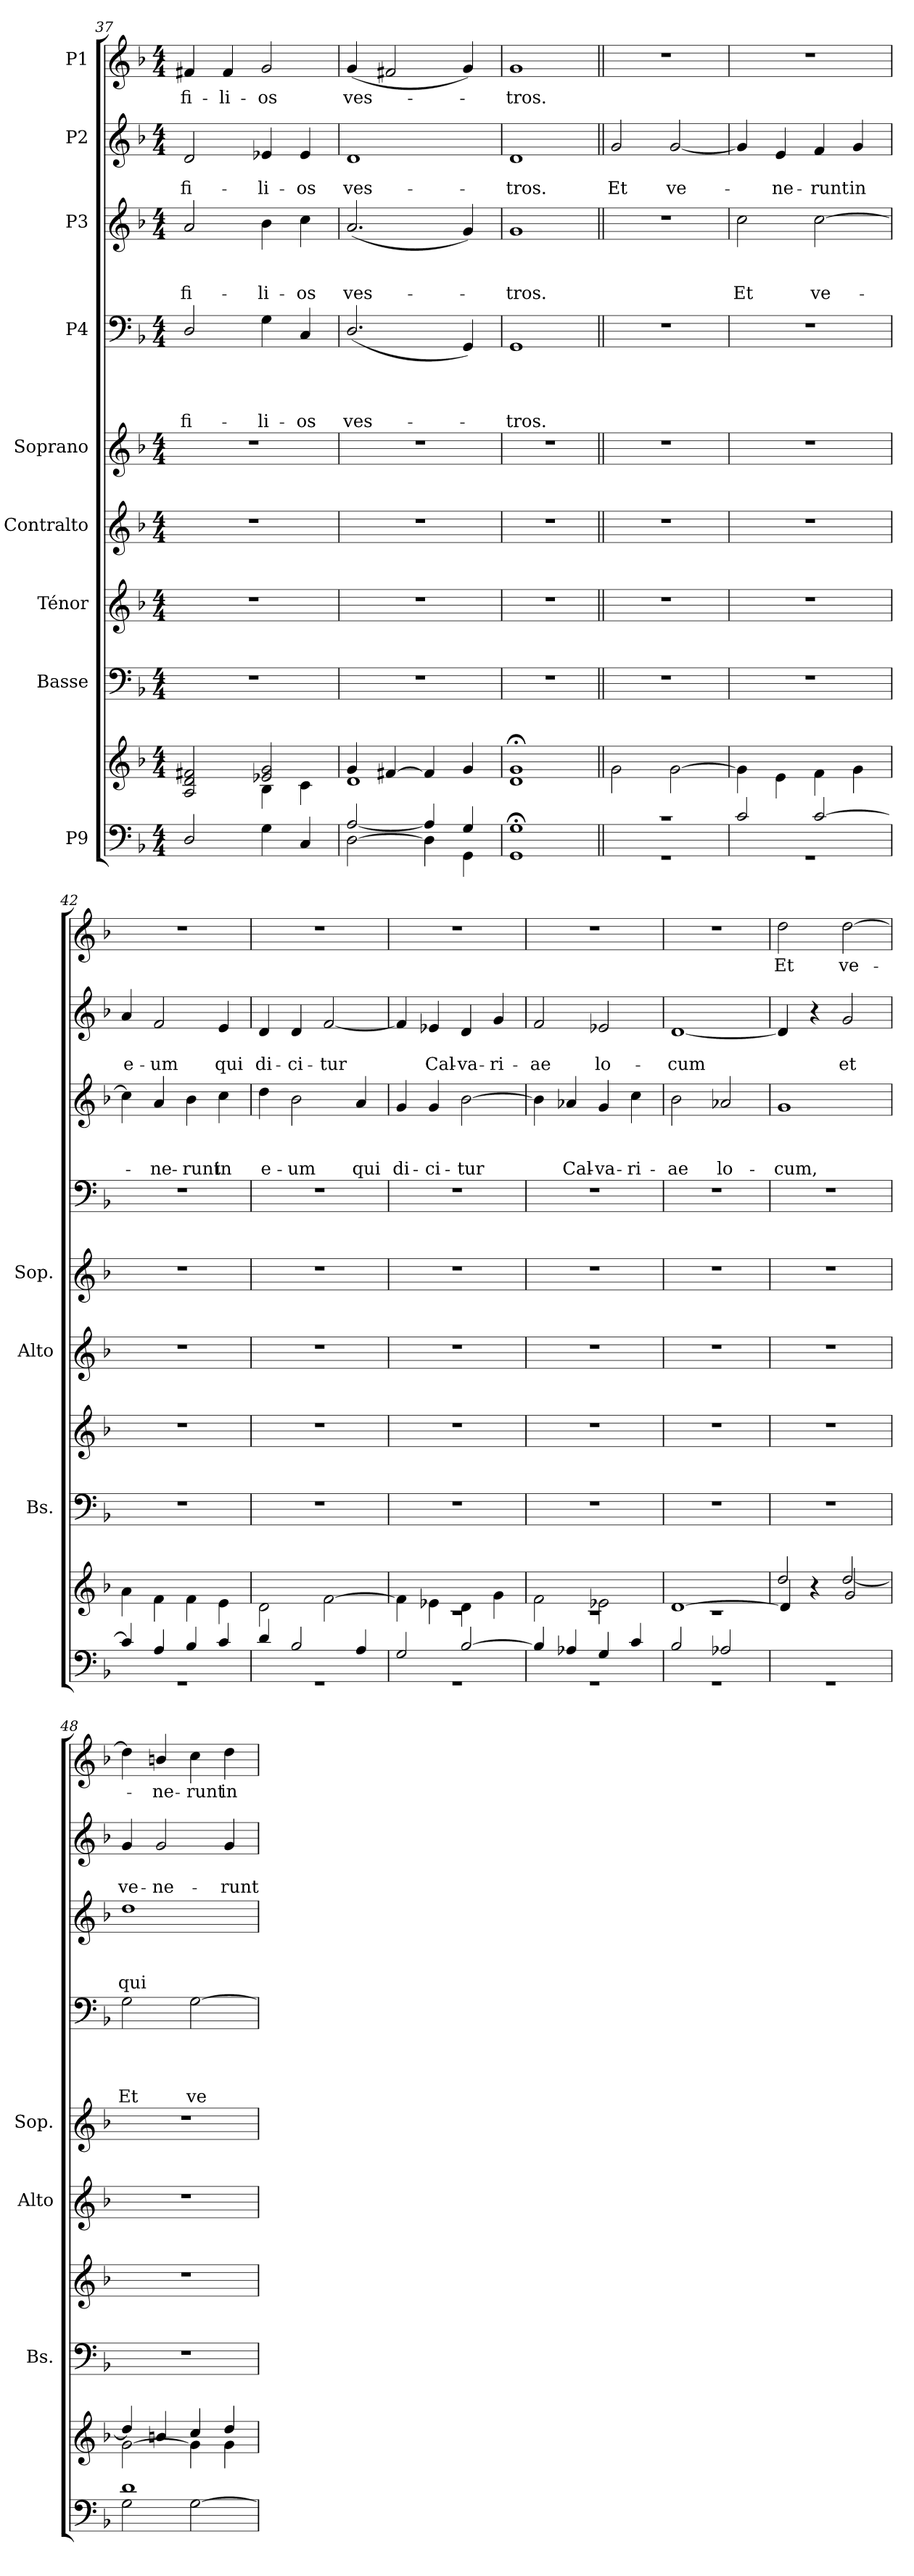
**kern	**kern	**kern	**kern	**kern	**kern	**kern	**text	**text	**text	**text	**kern	**text	**text	**text	**kern	**text	**text	**kern	**text
*part9	*part9	*part8	*part7	*part6	*part5	*part4	*part4	*part4	*part4	*part4	*part3	*part3	*part3	*part3	*part2	*part2	*part2	*part1	*part1
*staff10	*staff9	*staff8	*staff7	*staff6	*staff5	*staff4	*staff4	*staff4	*staff4	*staff4	*staff3	*staff3	*staff3	*staff3	*staff2	*staff2	*staff2	*staff1	*staff1
*I"P9	*	*I"Basse	*I"Ténor	*I"Contralto	*I"Soprano	*I"P4	*	*	*	*	*I"P3	*	*	*	*I"P2	*	*	*I"P1	*
*	*	*I'Bs.	*	*I'Alto	*I'Sop.	*	*	*	*	*	*	*	*	*	*	*	*	*	*
*clefF4	*clefG2	*clefF4	*clefG2	*clefG2	*clefG2	*clefF4	*	*	*	*	*clefG2	*	*	*	*clefG2	*	*	*clefG2	*
*	*	*	*ITrd7c12	*	*	*	*	*	*	*	*ITrd7c12	*	*	*	*	*	*	*	*
*k[b-]	*k[b-]	*k[b-]	*k[b-]	*k[b-]	*k[b-]	*k[b-]	*	*	*	*	*k[b-]	*	*	*	*k[b-]	*	*	*k[b-]	*
*F:	*F:	*F:	*F:	*F:	*F:	*F:	*	*	*	*	*F:	*	*	*	*F:	*	*	*F:	*
*M4/4	*M4/4	*M4/4	*M4/4	*M4/4	*M4/4	*M4/4	*	*	*	*	*M4/4	*	*	*	*M4/4	*	*	*M4/4	*
=37	=37	=37	=37	=37	=37	=37	=37	=37	=37	=37	=37	=37	=37	=37	=37	=37	=37	=37	=37
*^	*^	*	*	*	*	*	*	*	*	*	*	*	*	*	*	*	*	*	*
*	*^	*	*^	*	*	*	*	*	*	*	*	*	*	*	*	*	*	*	*	*	*
!	!	!	!	!	!	!	!	!	!	!	!	!	!	!LO:LY:b	!	!	!	!LO:LY:b	!	!	!LO:LY:b	!	!LO:LY:b
2D/	1ryy	1ryy	1ryy	2ryy	2A/ 2d/ 2f#X/	1r	1r	1r	1r	2D/	.	.	.	fi-	2A/	.	.	fi-	2d/	.	fi-	4f#X/	fi-
!	!	!	!	!	!	!	!	!	!	!	!	!	!	!	!	!	!	!	!	!	!	!	!LO:LY:b
.	.	.	.	.	.	.	.	.	.	.	.	.	.	.	.	.	.	.	.	.	.	4f#/	-li-
!	!	!	!	!	!	!	!	!	!	!	!	!	!	!LO:LY:b	!	!	!	!LO:LY:b	!	!	!LO:LY:b	!	!LO:LY:b
4G\	.	.	.	2e-X/ 2g/	4B-\	.	.	.	.	4G\	.	.	.	-li-	4B-\	.	.	-li-	4e-X/	.	-li-	2g/	-os
!	!	!	!	!	!	!	!	!	!	!	!	!	!	!LO:LY:b	!	!	!	!LO:LY:b	!	!	!LO:LY:b	!	!
4C/	.	.	.	.	4c\	.	.	.	.	4C/	.	.	.	-os	4c\	.	.	-os	4e-/	.	-os	.	.
=38	=38	=38	=38	=38	=38	=38	=38	=38	=38	=38	=38	=38	=38	=38	=38	=38	=38	=38	=38	=38	=38	=38	=38
!	!	!	!	!	!	!	!	!	!	!	!	!	!	!LO:LY:b	!	!	!	!LO:LY:b	!	!	!LO:LY:b	!	!LO:LY:b
[<2D\	[>2A/	1ryy	1ryy	1d	4g/	1r	1r	1r	1r	(<2.D/	.	.	.	ves-	(<2.A/	.	.	ves-	1d	.	ves-	(<4g/	ves-
.	.	.	.	.	[<4f#X/	.	.	.	.	.	.	.	.	.	.	.	.	.	.	.	.	2f#X/	.
4D\]	4A/]	.	.	.	4f#/]	.	.	.	.	.	.	.	.	.	.	.	.	.	.	.	.	.	.
4GG\	4G/	.	.	.	4g/	.	.	.	.	4GG/)	.	.	.	.	4G/)	.	.	.	.	.	.	4g/)	.
=39	=39	=39	=39	=39	=39	=39	=39	=39	=39	=39	=39	=39	=39	=39	=39	=39	=39	=39	=39	=39	=39	=39	=39
!	!	!	!	!	!	!	!	!	!	!	!	!	!	!LO:LY:b	!	!	!	!LO:LY:b	!	!	!LO:LY:b	!	!LO:LY:b
1GG;< 1G;<	1ryy	1ryy	1ryy	1ryy	1d; 1g;	1r	1r	1r	1r	1GG	.	.	.	-tros.	1G	.	.	-tros.	1d	.	-tros.	1g	-tros.
=40||	=40||	=40||	=40||	=40||	=40||	=40||	=40||	=40||	=40||	=40||	=40||	=40||	=40||	=40||	=40||	=40||	=40||	=40||	=40||	=40||	=40||	=40||	=40||
!	!	!	!	!	!	!	!	!	!	!	!	!	!	!	!	!	!	!	!	!	!LO:LY:b	!	!
1rc	1rGG	1ryy	1ryy	1ryy	2g\	1r	1r	1r	1r	1r	.	.	.	.	1r	.	.	.	2g/	.	Et	1r	.
!	!	!	!	!	!	!	!	!	!	!	!	!	!	!	!	!	!	!	!	!	!LO:LY:b	!	!
.	.	.	.	.	[<2g\	.	.	.	.	.	.	.	.	.	.	.	.	.	[<2g/	.	ve-	.	.
=41	=41	=41	=41	=41	=41	=41	=41	=41	=41	=41	=41	=41	=41	=41	=41	=41	=41	=41	=41	=41	=41	=41	=41
!	!	!	!	!	!	!	!	!	!	!	!	!	!	!	!	!	!	!LO:LY:b	!	!	!	!	!
2c/	1rGG	1ryy	1ryy	1ryy	4g\]	1r	1r	1r	1r	1r	.	.	.	.	2c\	.	.	Et	4g/]	.	.	1r	.
!	!	!	!	!	!	!	!	!	!	!	!	!	!	!	!	!	!	!	!	!	!LO:LY:b	!	!
.	.	.	.	.	4e\	.	.	.	.	.	.	.	.	.	.	.	.	.	4e/	.	-ne-	.	.
!	!	!	!	!	!	!	!	!	!	!	!	!	!	!	!	!	!	!LO:LY:b	!	!	!LO:LY:b	!	!
[>2c/	.	.	.	.	4f\	.	.	.	.	.	.	.	.	.	[<2c\	.	.	ve-	4f/	.	-runt	.	.
!	!	!	!	!	!	!	!	!	!	!	!	!	!	!	!	!	!	!	!	!	!LO:LY:b	!	!
.	.	.	.	.	4g\	.	.	.	.	.	.	.	.	.	.	.	.	.	4g/	.	in	.	.
=42	=42	=42	=42	=42	=42	=42	=42	=42	=42	=42	=42	=42	=42	=42	=42	=42	=42	=42	=42	=42	=42	=42	=42
!	!	!	!	!	!	!	!	!	!	!	!	!	!	!	!	!	!	!	!	!	!LO:LY:b	!	!
4c/]	1rGG	1ryy	1ryy	1ryy	4a\	1r	1r	1r	1r	1r	.	.	.	.	4c\]	.	.	.	4a/	.	e-	1r	.
!	!	!	!	!	!	!	!	!	!	!	!	!	!	!	!	!	!	!LO:LY:b	!	!	!LO:LY:b	!	!
4A/	.	.	.	.	4f\	.	.	.	.	.	.	.	.	.	4A/	.	.	-ne-	2f/	.	-um	.	.
!	!	!	!	!	!	!	!	!	!	!	!	!	!	!	!	!	!	!LO:LY:b	!	!	!	!	!
4B-/	.	.	.	.	4f\	.	.	.	.	.	.	.	.	.	4B-\	.	.	-runt	.	.	.	.	.
!	!	!	!	!	!	!	!	!	!	!	!	!	!	!	!	!	!	!LO:LY:b	!	!	!LO:LY:b	!	!
4c/	.	.	.	.	4e\	.	.	.	.	.	.	.	.	.	4c\	.	.	in	4e/	.	qui	.	.
!!LO:PB:g=z
=43	=43	=43	=43	=43	=43	=43	=43	=43	=43	=43	=43	=43	=43	=43	=43	=43	=43	=43	=43	=43	=43	=43	=43
!	!	!	!	!	!	!	!	!	!	!	!	!	!	!	!	!	!	!LO:LY:b	!	!	!LO:LY:b	!	!
4d/	1rGG	1ryy	1ryy	1ryy	2d\	1r	1r	1r	1r	1r	.	.	.	.	4d\	.	.	e-	4d/	.	di-	1r	.
!	!	!	!	!	!	!	!	!	!	!	!	!	!	!	!	!	!	!LO:LY:b	!	!	!LO:LY:b	!	!
2B-/	.	.	.	.	.	.	.	.	.	.	.	.	.	.	2B-\	.	.	-um	4d/	.	-ci-	.	.
!	!	!	!	!	!	!	!	!	!	!	!	!	!	!	!	!	!	!	!	!	!LO:LY:b	!	!
.	.	.	.	.	[<2f\	.	.	.	.	.	.	.	.	.	.	.	.	.	[<2f/	.	-tur	.	.
!	!	!	!	!	!	!	!	!	!	!	!	!	!	!	!	!	!	!LO:LY:b	!	!	!	!	!
4A/	.	.	.	.	.	.	.	.	.	.	.	.	.	.	4A/	.	.	qui	.	.	.	.	.
=44	=44	=44	=44	=44	=44	=44	=44	=44	=44	=44	=44	=44	=44	=44	=44	=44	=44	=44	=44	=44	=44	=44	=44
!	!	!	!	!	!	!	!	!	!	!	!	!	!	!	!	!	!	!LO:LY:b	!	!	!	!	!
2G/	1rGG	1ryy	1ryy	1rc	4f\]	1r	1r	1r	1r	1r	.	.	.	.	4G/	.	.	di-	4f/]	.	.	1r	.
!	!	!	!	!	!	!	!	!	!	!	!	!	!	!	!	!	!	!LO:LY:b	!	!	!LO:LY:b	!	!
.	.	.	.	.	4e-X\	.	.	.	.	.	.	.	.	.	4G/	.	.	-ci-	4e-X/	.	Cal-	.	.
!	!	!	!	!	!	!	!	!	!	!	!	!	!	!	!	!	!	!LO:LY:b	!	!	!LO:LY:b	!	!
[>2B-/	.	.	.	.	4d\	.	.	.	.	.	.	.	.	.	[<2B-\	.	.	-tur	4d/	.	-va-	.	.
!	!	!	!	!	!	!	!	!	!	!	!	!	!	!	!	!	!	!	!	!	!LO:LY:b	!	!
.	.	.	.	.	4g\	.	.	.	.	.	.	.	.	.	.	.	.	.	4g/	.	-ri-	.	.
=45	=45	=45	=45	=45	=45	=45	=45	=45	=45	=45	=45	=45	=45	=45	=45	=45	=45	=45	=45	=45	=45	=45	=45
!	!	!	!	!	!	!	!	!	!	!	!	!	!	!	!	!	!	!	!	!	!LO:LY:b	!	!
4B-/]	1rGG	1ryy	1ryy	1rc	2f\	1r	1r	1r	1r	1r	.	.	.	.	4B-\]	.	.	.	2f/	.	-ae	1r	.
!	!	!	!	!	!	!	!	!	!	!	!	!	!	!	!	!	!	!LO:LY:b	!	!	!	!	!
4A-X/	.	.	.	.	.	.	.	.	.	.	.	.	.	.	4A-X/	.	.	Cal-	.	.	.	.	.
!	!	!	!	!	!	!	!	!	!	!	!	!	!	!	!	!	!	!LO:LY:b	!	!	!LO:LY:b	!	!
4G/	.	.	.	.	2e-X\	.	.	.	.	.	.	.	.	.	4G/	.	.	-va-	2e-X/	.	lo-	.	.
!	!	!	!	!	!	!	!	!	!	!	!	!	!	!	!	!	!	!LO:LY:b	!	!	!	!	!
4c/	.	.	.	.	.	.	.	.	.	.	.	.	.	.	4c\	.	.	-ri-	.	.	.	.	.
=46	=46	=46	=46	=46	=46	=46	=46	=46	=46	=46	=46	=46	=46	=46	=46	=46	=46	=46	=46	=46	=46	=46	=46
!	!	!	!	!	!	!	!	!	!	!	!	!	!	!	!	!	!	!LO:LY:b	!	!	!LO:LY:b	!	!
2B-/	1rGG	1ryy	1ryy	1rc	[<1d	1r	1r	1r	1r	1r	.	.	.	.	2B-\	.	.	-ae	[<1d	.	-cum	1r	.
!	!	!	!	!	!	!	!	!	!	!	!	!	!	!	!	!	!	!LO:LY:b	!	!	!	!	!
2A-X/	.	.	.	.	.	.	.	.	.	.	.	.	.	.	2A-X/	.	.	lo-	.	.	.	.	.
=47	=47	=47	=47	=47	=47	=47	=47	=47	=47	=47	=47	=47	=47	=47	=47	=47	=47	=47	=47	=47	=47	=47	=47
!	!	!	!	!	!	!	!	!	!	!	!	!	!	!	!	!	!	!LO:LY:b	!	!	!	!	!LO:LY:b
1ryy	1rGG	1ryy	1ryy	2dd/	4d/]	1r	1r	1r	1r	1r	.	.	.	.	1G	.	.	-cum,	4d/]	.	.	2dd\	Et
.	.	.	.	.	4r	.	.	.	.	.	.	.	.	.	.	.	.	.	4r	.	.	.	.
!	!	!	!	!	!	!	!	!	!	!	!	!	!	!	!	!	!	!	!	!	!LO:LY:b	!	!LO:LY:b
.	.	.	.	[>2dd/	2g/	.	.	.	.	.	.	.	.	.	.	.	.	.	2g/	.	et	[>2dd\	ve-
=48	=48	=48	=48	=48	=48	=48	=48	=48	=48	=48	=48	=48	=48	=48	=48	=48	=48	=48	=48	=48	=48	=48	=48
!	!	!	!	!	!	!	!	!	!	!	!	!	!	!LO:LY:b	!	!	!	!LO:LY:b	!	!	!LO:LY:b	!	!
2G\	1d	1ryy	1ryy	4dd/]	[<2g\	1r	1r	1r	1r	2G\	.	.	.	Et	1d	.	.	qui	4g/	.	ve-	4dd\]	.
!	!	!	!	!	!	!	!	!	!	!	!	!	!	!	!	!	!	!	!	!	!LO:LY:b	!	!LO:LY:b
.	.	.	.	4bn/	.	.	.	.	.	.	.	.	.	.	.	.	.	.	2g/	.	-ne-	4bn/	-ne-
!	!	!	!	!	!	!	!	!	!	!	!	!	!	!LO:LY:b	!	!	!	!	!	!	!	!	!LO:LY:b
[>2G\	.	.	.	4cc/	4g\]	.	.	.	.	[>2G\	.	.	.	ve-	.	.	.	.	.	.	.	4cc\	-runt
!	!	!	!	!	!	!	!	!	!	!	!	!	!	!	!	!	!	!	!	!	!LO:LY:b	!	!LO:LY:b
.	.	.	.	4dd/	4g\	.	.	.	.	.	.	.	.	.	.	.	.	.	4g/	.	-runt	4dd\	in
*v	*v	*v	*	*	*	*	*	*	*	*	*	*	*	*	*	*	*	*	*	*	*	*	*
*	*v	*v	*v	*	*	*	*	*	*	*	*	*	*	*	*	*	*	*	*	*	*
=	=	=	=	=	=	=	=	=	=	=	=	=	=	=	=	=	=	=	=
*-	*-	*-	*-	*-	*-	*-	*-	*-	*-	*-	*-	*-	*-	*-	*-	*-	*-	*-	*-
